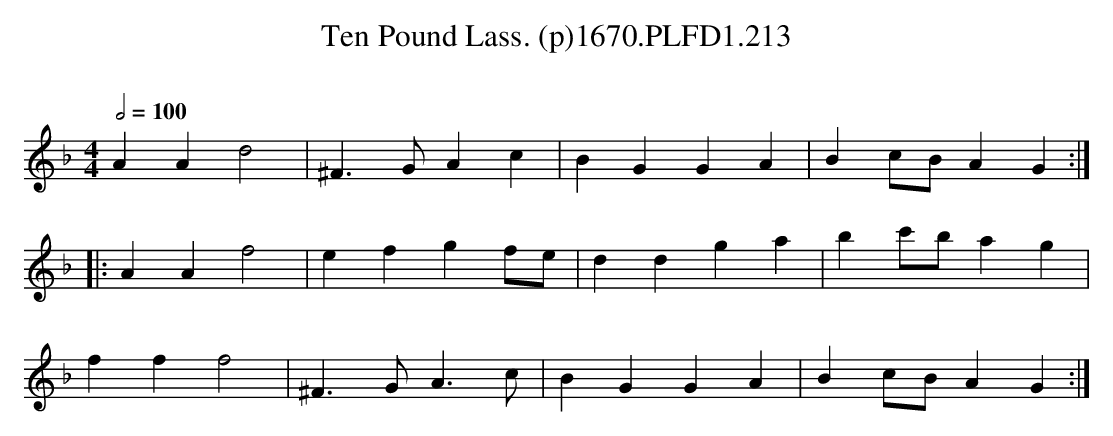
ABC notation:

X:1
T:Ten Pound Lass. (p)1670.PLFD1.213
M:4/4
L:1/8
Q:1/2=100
O:
K:F
A2 A2d4|^F3 G A2 c2|B2 G2 G2 A2 |B2 cB A2 G2:|
|:A2 A2 f4| e2 f2 g2 fe|d2 d2 g2 a2| b2 c'b a2 g2|
f2 f2 f4|^F3 G A3 c|B2G2 G2 A2|B2 cB A2 G2:|
